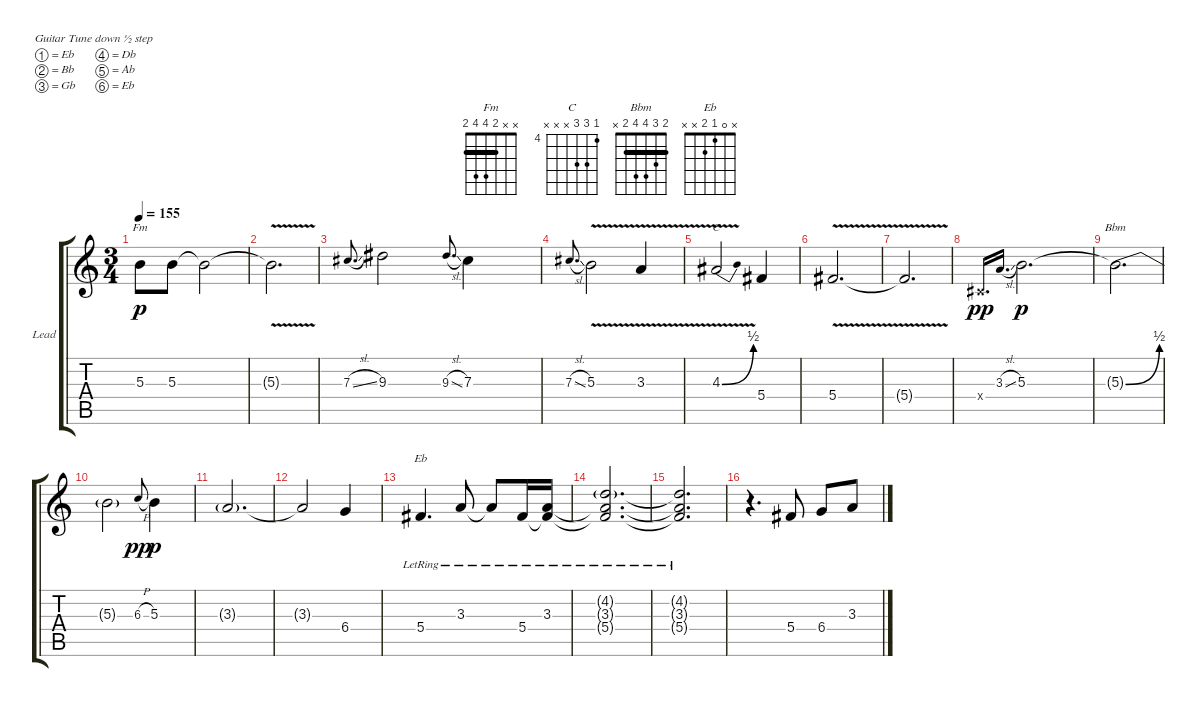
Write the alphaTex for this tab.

\defaultSystemsLayout 4
\bracketExtendMode groupsimilarinstruments
\firstSystemTrackNameOrientation horizontal
\otherSystemsTrackNameOrientation horizontal
\track ("Lead" "Lead") {multiBarRest instrument overdrivenguitar}
\staff {score tabs}
\tuning (Eb4 Bb3 Gb3 Db3 Ab2 Eb2)
\chord ("Fm" x x 2 4 4 2) {barre 2}
\chord ("C" 4 6 6 x x x) {firstfret 4}
\chord ("Bbm" 2 3 4 4 2 x) {barre 2}
\chord ("Eb" x 0 1 2 x x)
\ts (3 4)
\tempo 155
\clef g2
\ks c
5.3{t}.8{ch "Fm" dy p} 5.3.8 5.3{t}.2 |
5.3{v t}.2{d} |
7.3{sl}.8{d gr onbeat} 9.3.2 9.3{sl}.8{d gr onbeat} 7.3.4 |
7.3{sl}.8{d gr onbeat} 5.3{v}.2 3.3{v}.4 |
4.3{be (bend 0 0 15.6 2) v}.2{ch "C"} 5.4.4 |
5.4{v}.2{d} |
5.4{v t}.2{d} |
0.4{x}.16{d gr onbeat dy pp} 3.3{sl}.16{d gr onbeat} 5.3.2{d dy p} |
5.3{be (bend 0 0 18 2) t}.2{d ch "Bbm"} |
5.3{be (hold 0 0 60 0) t}.2 6.3{h}.8{gr onbeat dy pp} 5.3.4{dy p} |
3.3{g}.2{d} |
3.3{t}.2 6.4.4 |
5.4{lr}.4{d ch "Eb"} 3.3{lr}.8 3.3{lr t}.8 5.4{lr}.16 (3.3{lr} 5.4{lr t}).16 |
(4.2{g lr} 3.3{lr t} 5.4{lr t}).2{d} |
(4.2{t} 5.4{lr t} 3.3{lr t}).2{d} |
r.4{d} 5.4.8 6.4.8 3.3.8
